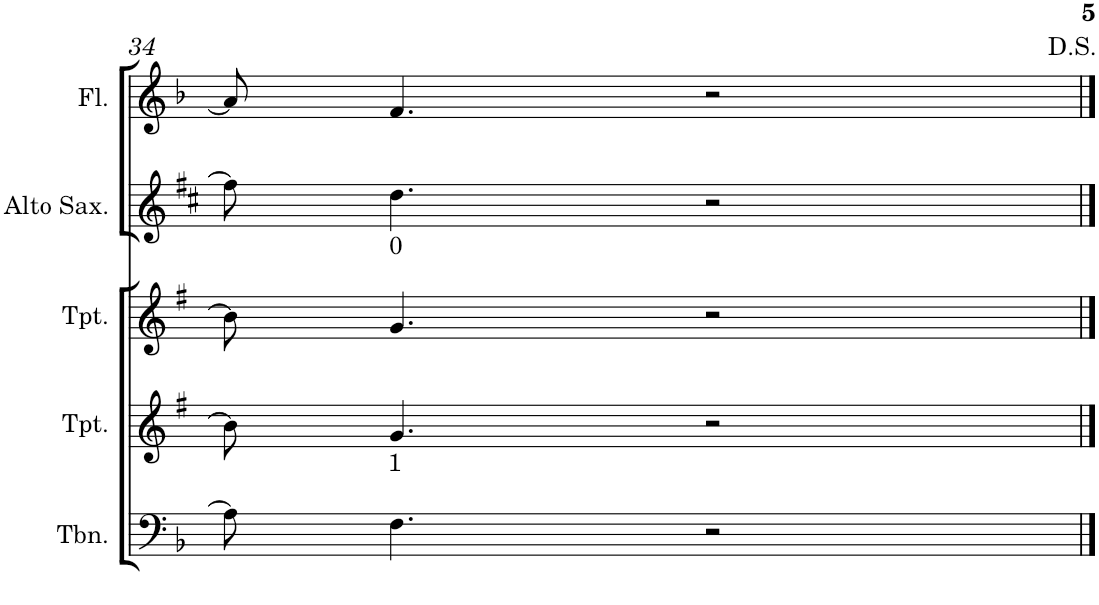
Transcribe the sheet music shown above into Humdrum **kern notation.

**kern	**kern	**kern	**kern	**kern
*part5	*part4	*part3	*part2	*part1
*staff5	*staff4	*staff3	*staff2	*staff1
*I"C ClavF	*I"Bb	*I"Bb - Pirata	*I"Eb	*I"C ClavG
!!LO:PB:g=z
*clefF4	*clefG2	*clefG2	*clefG2	*clefG2
*	*Trd1c2	*Trd1c2	*Trd5c9	*
*k[b-]	*k[f#]	*k[f#]	*k[f#c#]	*k[b-]
*F:	*G:	*G:	*D:	*F:
*M4/4	*M4/4	*M4/4	*M4/4	*M4/4
=34	=34	=34	=34	=34
8A\]	8b\]	8b\]	8ff#\]	8a/]
!	!	!LO:TX:a:t=0	!	!
!LO:TX:a:t=1	!	!	!	!
4.F\	4.g/	4.g/	4.dd\	4.f/
2r	2r	2r	2r	2r
==	==	==	==	==
*-	*-	*-	*-	*-
